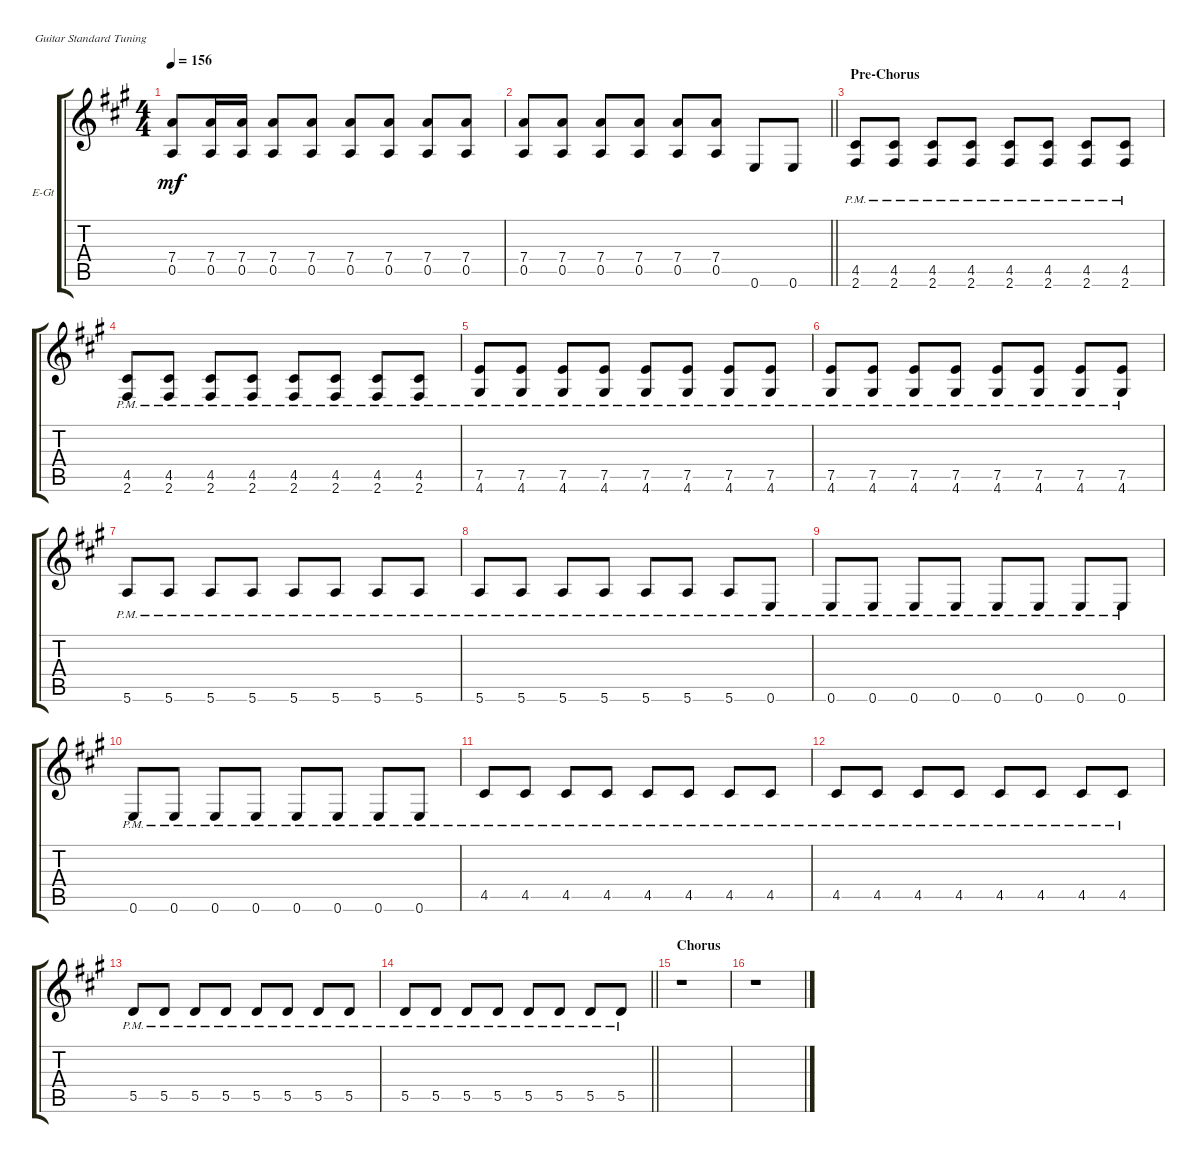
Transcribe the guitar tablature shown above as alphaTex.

\defaultSystemsLayout 4
\bracketExtendMode groupsimilarinstruments
\firstSystemTrackNameOrientation horizontal
\otherSystemsTrackNameOrientation horizontal
\track ("Guitar 3" "E-Gt") {instrument distortionguitar}
\staff {score tabs}
\tuning (E4 B3 G3 D3 A2 E2)
\ts (4 4)
\tempo 156
\clef g2
\ks a
(0.5 7.4).8{dy mf} (0.5 7.4).16 (0.5 7.4).16 (0.5 7.4).8 (0.5 7.4).8 (0.5 7.4).8 (0.5 7.4).8 (0.5 7.4).8 (0.5 7.4).8 |
\barLineRight lightlight
(0.5 7.4).8 (0.5 7.4).8 (0.5 7.4).8 (0.5 7.4).8 (0.5 7.4).8 (0.5 7.4).8 0.6.8 0.6.8 |
\section ("" "Pre-Chorus")
(2.6{pm} 4.5{pm}).8 (2.6{pm} 4.5{pm}).8 (2.6{pm} 4.5{pm}).8 (2.6{pm} 4.5{pm}).8 (2.6{pm} 4.5{pm}).8 (2.6{pm} 4.5{pm}).8 (2.6{pm} 4.5{pm}).8 (2.6{pm} 4.5{pm}).8 |
(2.6{pm} 4.5{pm}).8 (2.6{pm} 4.5{pm}).8 (2.6{pm} 4.5{pm}).8 (2.6{pm} 4.5{pm}).8 (2.6{pm} 4.5{pm}).8 (2.6{pm} 4.5{pm}).8 (2.6{pm} 4.5{pm}).8 (2.6{pm} 4.5{pm}).8 |
(4.6{pm} 7.5{pm}).8 (4.6{pm} 7.5{pm}).8 (4.6{pm} 7.5{pm}).8 (4.6{pm} 7.5{pm}).8 (4.6{pm} 7.5{pm}).8 (4.6{pm} 7.5{pm}).8 (4.6{pm} 7.5{pm}).8 (4.6{pm} 7.5{pm}).8 |
(4.6{pm} 7.5{pm}).8 (4.6{pm} 7.5{pm}).8 (4.6{pm} 7.5{pm}).8 (4.6{pm} 7.5{pm}).8 (4.6{pm} 7.5{pm}).8 (4.6{pm} 7.5{pm}).8 (4.6{pm} 7.5{pm}).8 (4.6{pm} 7.5{pm}).8 |
5.6{pm}.8 5.6{pm}.8 5.6{pm}.8 5.6{pm}.8 5.6{pm}.8 5.6{pm}.8 5.6{pm}.8 5.6{pm}.8 |
5.6{pm}.8 5.6{pm}.8 5.6{pm}.8 5.6{pm}.8 5.6{pm}.8 5.6{pm}.8 5.6{pm}.8 0.6{pm}.8 |
0.6{pm}.8 0.6{pm}.8 0.6{pm}.8 0.6{pm}.8 0.6{pm}.8 0.6{pm}.8 0.6{pm}.8 0.6{pm}.8 |
0.6{pm}.8 0.6{pm}.8 0.6{pm}.8 0.6{pm}.8 0.6{pm}.8 0.6{pm}.8 0.6{pm}.8 0.6{pm}.8 |
4.5{pm}.8 4.5{pm}.8 4.5{pm}.8 4.5{pm}.8 4.5{pm}.8 4.5{pm}.8 4.5{pm}.8 4.5{pm}.8 |
4.5{pm}.8 4.5{pm}.8 4.5{pm}.8 4.5{pm}.8 4.5{pm}.8 4.5{pm}.8 4.5{pm}.8 4.5{pm}.8 |
5.5{pm}.8 5.5{pm}.8 5.5{pm}.8 5.5{pm}.8 5.5{pm}.8 5.5{pm}.8 5.5{pm}.8 5.5{pm}.8 |
\barLineRight lightlight
5.5{pm}.8 5.5{pm}.8 5.5{pm}.8 5.5{pm}.8 5.5{pm}.8 5.5{pm}.8 5.5{pm}.8 5.5{pm}.8 |
\section ("" "Chorus")
r.1 |
r.1
